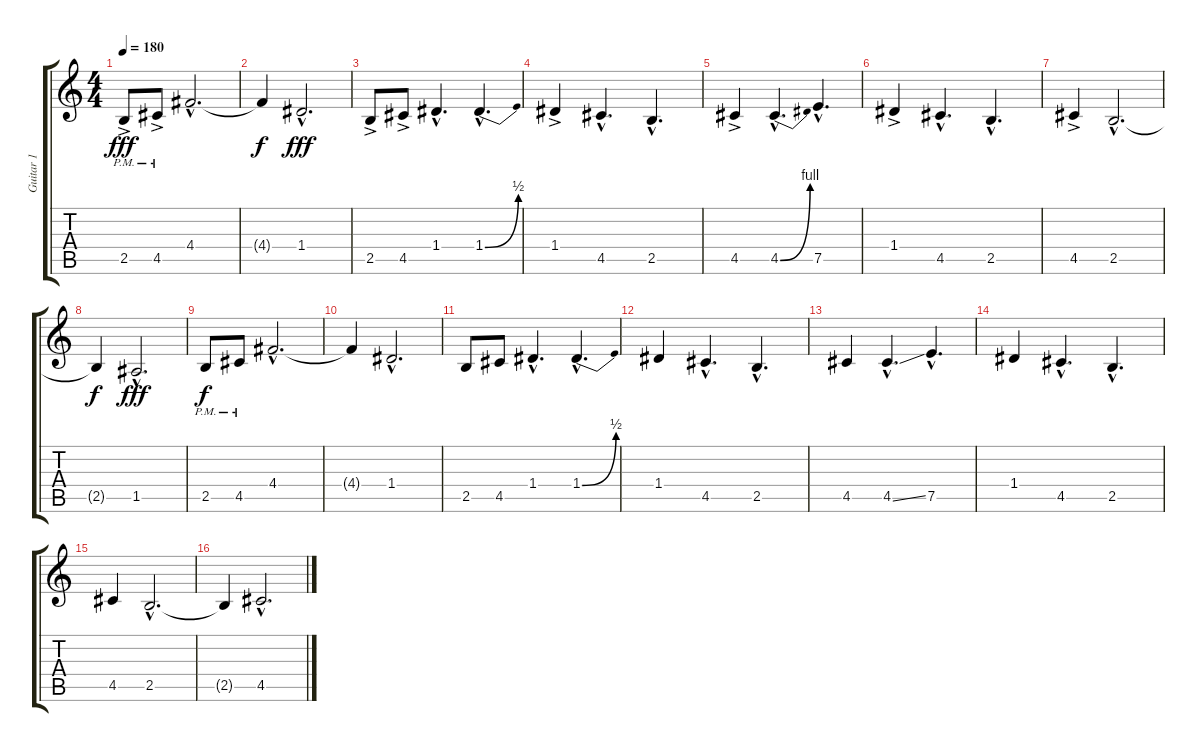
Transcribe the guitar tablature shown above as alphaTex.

\track ("Guitar 1" "Guitar 1") {instrument overdrivenguitar}
\staff {score tabs}
\tuning (E4 B3 G3 D3 A2 E2) {hide}
\ts (4 4)
\tempo 180
\clef g2
\ks c
2.5{ac pm}.8{dy fff instrument overdrivenguitar} 4.5{ac pm}.8 4.4{hac}.2{d} |
4.4{t}.4{dy f} 1.4{hac}.2{d dy fff} |
2.5{ac}.8 4.5{ac}.8 1.4{hac}.4{d} 1.4{be (bend 0 0 60 2) hac}.4{d} |
1.4{ac}.4 4.5{hac}.4{d} 2.5{hac}.4{d} |
4.5{ac}.4 4.5{be (bend 0 0 60 4) hac}.4{d} 7.5{hac}.4{d} |
1.4{ac}.4 4.5{hac}.4{d} 2.5{hac}.4{d} |
4.5{ac}.4 2.5{hac}.2{d} |
2.5{t}.4{dy f} 1.5{hac}.2{d dy fff} |
2.5{pm}.8{dy f} 4.5{pm}.8 4.4{hac}.2{d} |
4.4{t}.4 1.4{hac}.2{d} |
2.5.8 4.5.8 1.4{hac}.4{d} 1.4{be (bend 0 0 60 2) hac}.4{d} |
1.4.4 4.5{hac}.4{d} 2.5{hac}.4{d} |
4.5.4 4.5{ss hac}.4{d} 7.5{hac}.4{d} |
1.4.4 4.5{hac}.4{d} 2.5{hac}.4{d} |
4.5.4 2.5{hac}.2{d} |
2.5{t}.4 4.5{hac}.2{d}
